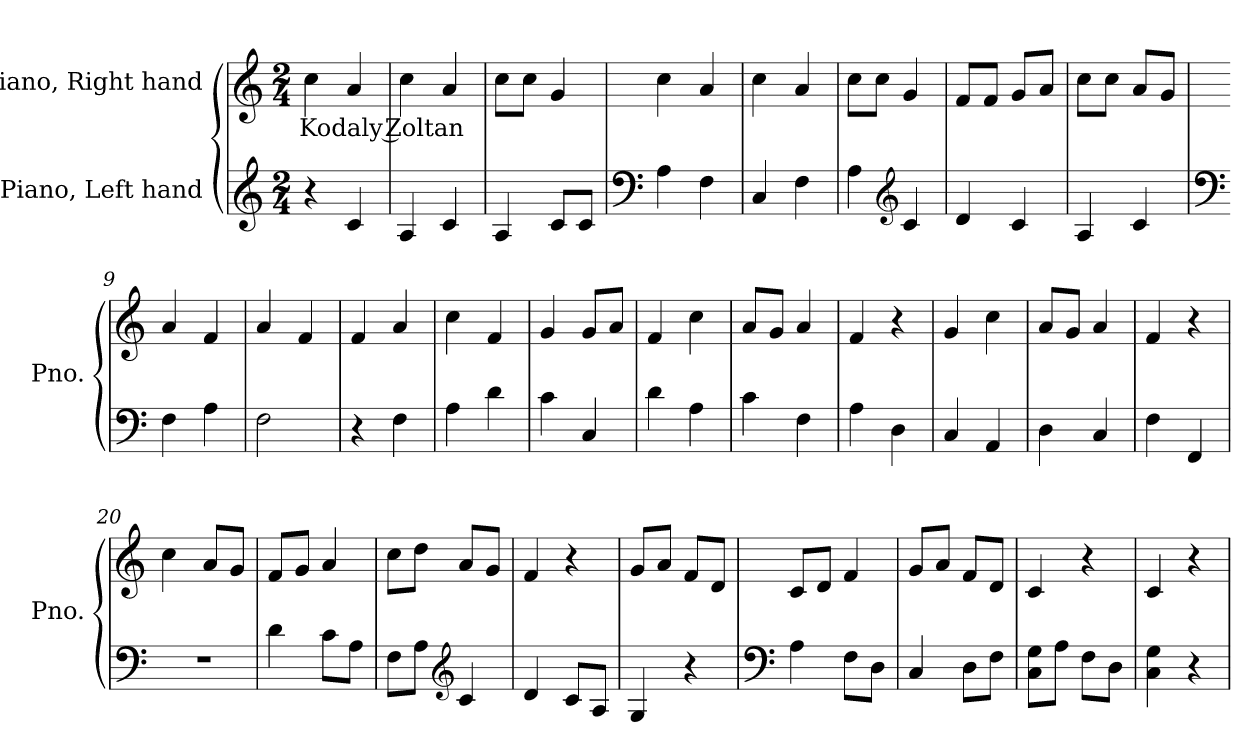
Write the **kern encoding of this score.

**kern	**kern	**text
*part2	*part1	*part1
*staff2	*staff1	*staff1
*I"Piano, Left hand	*I"Piano, Right hand	*
*I'Pno.	*I'Pno.	*
*clefG2	*clefG2	*
*k[]	*k[]	*
*M2/4	*M2/4	*
*MM80	*MM80	*
=1	=1	=1
!	!	!LO:LY:b
4r	4cc\	Kodaly Zoltan
4c/	4a/	.
=2	=2	=2
4A/	4cc\	.
4c/	4a/	.
=3	=3	=3
4A/	8cc\L	.
.	8cc\J	.
8c/L	4g/	.
8c/J	.	.
=4	=4	=4
*clefF4	*	*
4A\	4cc\	.
4F\	4a/	.
=5	=5	=5
4C/	4cc\	.
4F\	4a/	.
=6	=6	=6
4A\	8cc\L	.
.	8cc\J	.
*clefG2	*	*
4c/	4g/	.
=7	=7	=7
4d/	8f/L	.
.	8f/J	.
4c/	8g/L	.
.	8a/J	.
!!LO:LB:g=z
=8	=8	=8
4A/	8cc\L	.
.	8cc\J	.
4c/	8a/L	.
.	8g/J	.
=9	=9	=9
*clefF4	*	*
4F\	4a/	.
4A\	4f/	.
=10	=10	=10
2F\	4a/	.
.	4f/	.
=11	=11	=11
4r	4f/	.
4F\	4a/	.
=12	=12	=12
4A\	4cc\	.
4d\	4f/	.
=13	=13	=13
4c\	4g/	.
4C/	8g/L	.
.	8a/J	.
=14	=14	=14
4d\	4f/	.
4A\	4cc\	.
=15	=15	=15
4c\	8a/L	.
.	8g/J	.
4F\	4a/	.
=16	=16	=16
4A\	4f/	.
4D\	4r	.
=17	=17	=17
4C/	4g/	.
4AA/	4cc\	.
=18	=18	=18
4D\	8a/L	.
.	8g/J	.
4C/	4a/	.
!!LO:LB:g=z
=19	=19	=19
4F\	4f/	.
4FF/	4r	.
=20	=20	=20
2r	4cc\	.
.	8a/L	.
.	8g/J	.
=21	=21	=21
4d\	8f/L	.
.	8g/J	.
8c\L	4a/	.
8A\J	.	.
=22	=22	=22
8F\L	8cc\L	.
8A\J	8dd\J	.
*clefG2	*	*
4c/	8a/L	.
.	8g/J	.
=23	=23	=23
4d/	4f/	.
8c/L	4r	.
8A/J	.	.
=24	=24	=24
4G/	8g/L	.
.	8a/J	.
4r	8f/L	.
.	8d/J	.
=25	=25	=25
*clefF4	*	*
4A\	8c/L	.
.	8d/J	.
8F\L	4f/	.
8D\J	.	.
=26	=26	=26
4C/	8g/L	.
.	8a/J	.
8D\L	8f/L	.
8F\J	8d/J	.
!!LO:LB:g=z
=27	=27	=27
8C\ 8G\L	4c/	.
8A\J	.	.
8F\L	4r	.
8D\J	.	.
=28	=28	=28
4C\ 4G\	4c/	.
4r	4r	.
=	=	=
*-	*-	*-
